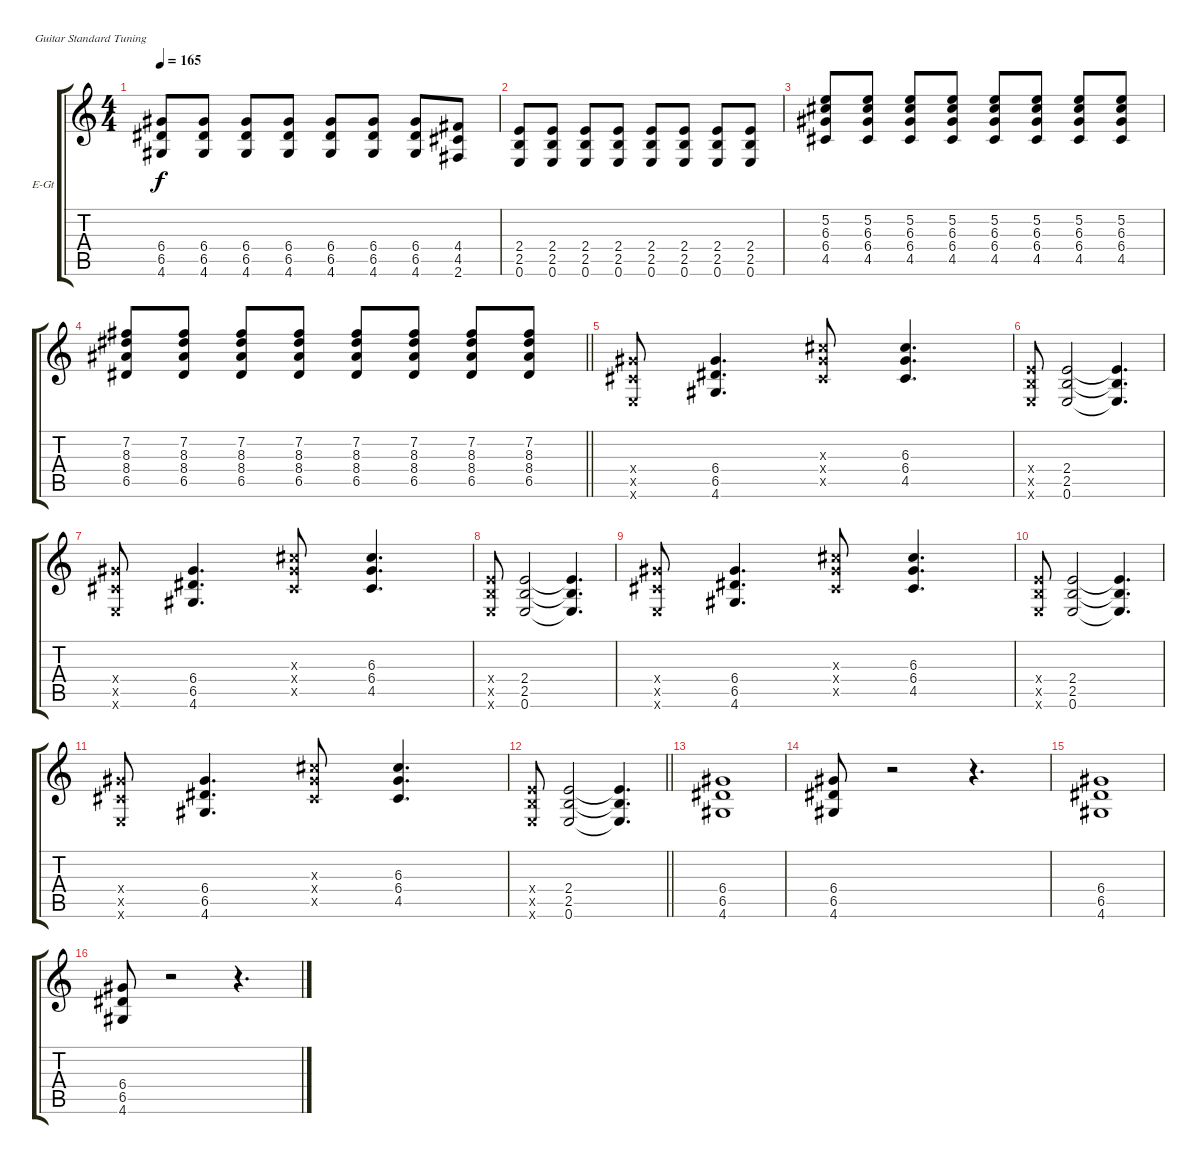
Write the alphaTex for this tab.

\bracketExtendMode groupsimilarinstruments
\firstSystemTrackNameOrientation horizontal
\otherSystemsTrackNameOrientation horizontal
\track ("Spur 1" "E-Gt") {instrument distortionguitar}
\staff {score tabs}
\tuning (E4 B3 G3 D3 A2 E2)
\ts (4 4)
\tempo 165
\clef g2
\ks c
(6.4 6.5 4.6).8{dy f} (6.4 6.5 4.6).8 (6.4 6.5 4.6).8 (6.4 6.5 4.6).8 (6.4 6.5 4.6).8 (6.4 6.5 4.6).8 (6.4 6.5 4.6).8 (4.4 4.5 2.6).8 |
(2.4 2.5 0.6).8 (2.4 2.5 0.6).8 (2.4 2.5 0.6).8 (2.4 2.5 0.6).8 (2.4 2.5 0.6).8 (2.4 2.5 0.6).8 (2.4 2.5 0.6).8 (2.4 2.5 0.6).8 |
(5.2 6.3 6.4 4.5).8 (5.2 6.3 6.4 4.5).8 (5.2 6.3 6.4 4.5).8 (5.2 6.3 6.4 4.5).8 (5.2 6.3 6.4 4.5).8 (5.2 6.3 6.4 4.5).8 (5.2 6.3 6.4 4.5).8 (5.2 6.3 6.4 4.5).8 |
\barLineRight lightlight
(7.2 8.3 8.4 6.5).8 (7.2 8.3 8.4 6.5).8 (7.2 8.3 8.4 6.5).8 (7.2 8.3 8.4 6.5).8 (7.2 8.3 8.4 6.5).8 (7.2 8.3 8.4 6.5).8 (7.2 8.3 8.4 6.5).8 (7.2 8.3 8.4 6.5).8 |
(6.4{x} 4.5{x} 0.6{x}).8 (6.4 6.5 4.6).4{d} (6.3{x} 6.4{x} 4.5{x}).8 (6.3 6.4 4.5).4{d} |
(2.4{x} 2.5{x} 0.6{x}).8 (2.4 2.5 0.6).2 (2.4{t} 2.5{t} 0.6{t}).4{d} |
(6.4{x} 4.5{x} 0.6{x}).8 (6.4 6.5 4.6).4{d} (6.3{x} 6.4{x} 4.5{x}).8 (6.3 6.4 4.5).4{d} |
(2.4{x} 2.5{x} 0.6{x}).8 (2.4 2.5 0.6).2 (2.4{t} 2.5{t} 0.6{t}).4{d} |
(6.4{x} 4.5{x} 0.6{x}).8 (6.4 6.5 4.6).4{d} (6.3{x} 6.4{x} 4.5{x}).8 (6.3 6.4 4.5).4{d} |
(2.4{x} 2.5{x} 0.6{x}).8 (2.4 2.5 0.6).2 (2.4{t} 2.5{t} 0.6{t}).4{d} |
(6.4{x} 4.5{x} 0.6{x}).8 (6.4 6.5 4.6).4{d} (6.3{x} 6.4{x} 4.5{x}).8 (6.3 6.4 4.5).4{d} |
\barLineRight lightlight
(2.4{x} 2.5{x} 0.6{x}).8 (2.4 2.5 0.6).2 (2.4{t} 2.5{t} 0.6{t}).4{d} |
(6.4 6.5 4.6).1 |
(6.4 6.5 4.6).8 r.2 r.4{d} |
(6.4 6.5 4.6).1 |
(6.4 6.5 4.6).8 r.2 r.4{d}
